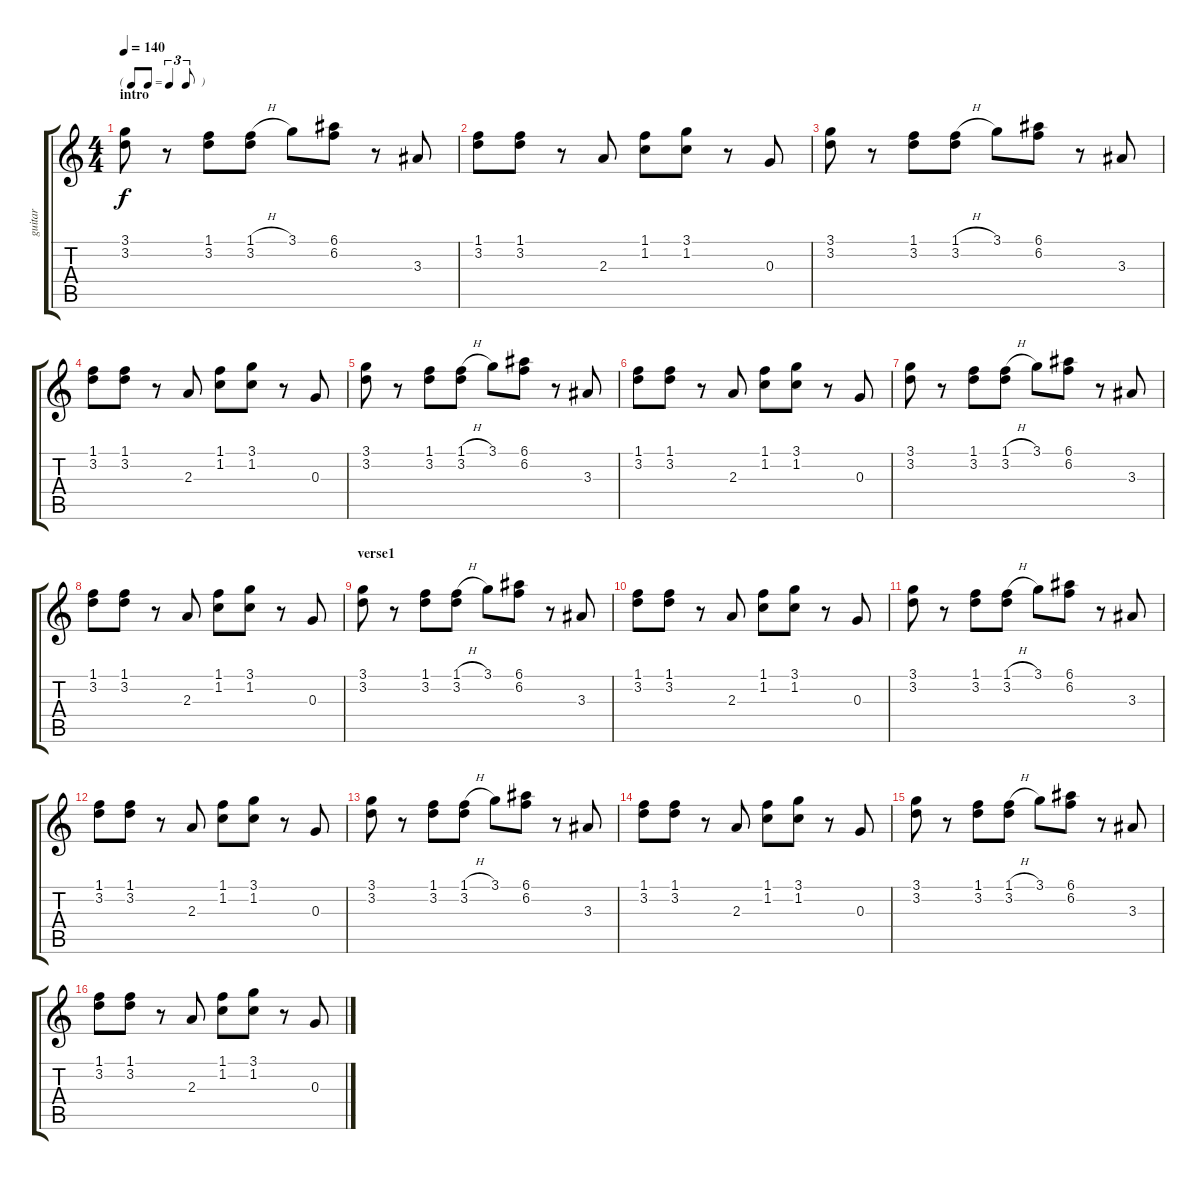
\track ("guitar" "guitar") {instrument overdrivenguitar}
\staff {score tabs}
\tuning (E4 B3 G3 D3 A2 E2) {hide}
\ts (4 4)
\tf triplet8th
\section ("" "intro")
\tempo 140
\clef g2
\ks c
(3.1 3.2).8{dy f instrument overdrivenguitar} r.8 (1.1 3.2).8 (1.1{h} 3.2).8 3.1.8 (6.1 6.2).8 r.8 3.3.8 |
(1.1 3.2).8 (1.1 3.2).8 r.8 2.3.8 (1.1 1.2).8 (3.1 1.2).8 r.8 0.3.8 |
(3.1 3.2).8 r.8 (1.1 3.2).8 (1.1{h} 3.2).8 3.1.8 (6.1 6.2).8 r.8 3.3.8 |
(1.1 3.2).8 (1.1 3.2).8 r.8 2.3.8 (1.1 1.2).8 (3.1 1.2).8 r.8 0.3.8 |
(3.1 3.2).8 r.8 (1.1 3.2).8 (1.1{h} 3.2).8 3.1.8 (6.1 6.2).8 r.8 3.3.8 |
(1.1 3.2).8 (1.1 3.2).8 r.8 2.3.8 (1.1 1.2).8 (3.1 1.2).8 r.8 0.3.8 |
(3.1 3.2).8 r.8 (1.1 3.2).8 (1.1{h} 3.2).8 3.1.8 (6.1 6.2).8 r.8 3.3.8 |
(1.1 3.2).8 (1.1 3.2).8 r.8 2.3.8 (1.1 1.2).8 (3.1 1.2).8 r.8 0.3.8 |
\section ("" "verse1")
(3.1 3.2).8 r.8 (1.1 3.2).8 (1.1{h} 3.2).8 3.1.8 (6.1 6.2).8 r.8 3.3.8 |
(1.1 3.2).8 (1.1 3.2).8 r.8 2.3.8 (1.1 1.2).8 (3.1 1.2).8 r.8 0.3.8 |
(3.1 3.2).8 r.8 (1.1 3.2).8 (1.1{h} 3.2).8 3.1.8 (6.1 6.2).8 r.8 3.3.8 |
(1.1 3.2).8 (1.1 3.2).8 r.8 2.3.8 (1.1 1.2).8 (3.1 1.2).8 r.8 0.3.8 |
(3.1 3.2).8 r.8 (1.1 3.2).8 (1.1{h} 3.2).8 3.1.8 (6.1 6.2).8 r.8 3.3.8 |
(1.1 3.2).8 (1.1 3.2).8 r.8 2.3.8 (1.1 1.2).8 (3.1 1.2).8 r.8 0.3.8 |
(3.1 3.2).8 r.8 (1.1 3.2).8 (1.1{h} 3.2).8 3.1.8 (6.1 6.2).8 r.8 3.3.8 |
(1.1 3.2).8 (1.1 3.2).8 r.8 2.3.8 (1.1 1.2).8 (3.1 1.2).8 r.8 0.3.8
